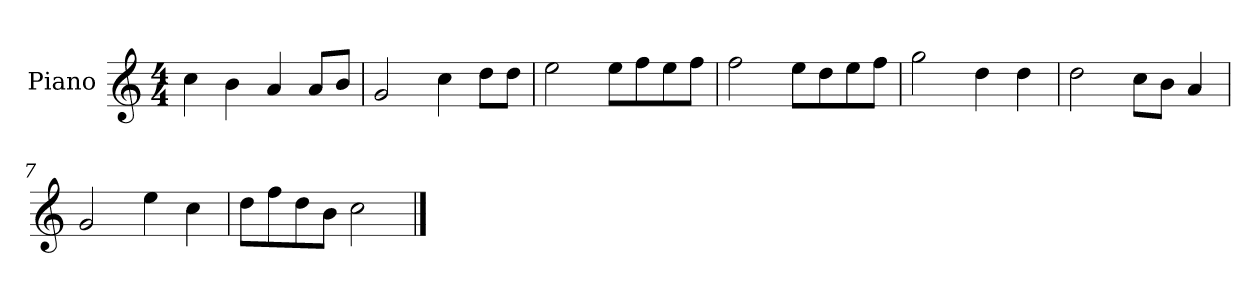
**kern
*part1
*staff1
*I"Piano
*I'P-no
*clefG2
*k[]
*M4/4
*MM90
=1
4cc\
4b\
4a/
8a/L
8b/J
=2
2g/
4cc\
8dd\L
8dd\J
=3
2ee\
8ee\L
8ff\
8ee\
8ff\J
=4
2ff\
8ee\L
8dd\
8ee\
8ff\J
=5
2gg\
4dd\
4dd\
=6
2dd\
8cc\L
8b\J
4a/
=7
2g/
4ee\
4cc\
=8
8dd\L
8ff\
8dd\
8b\J
2cc\
==
*-
